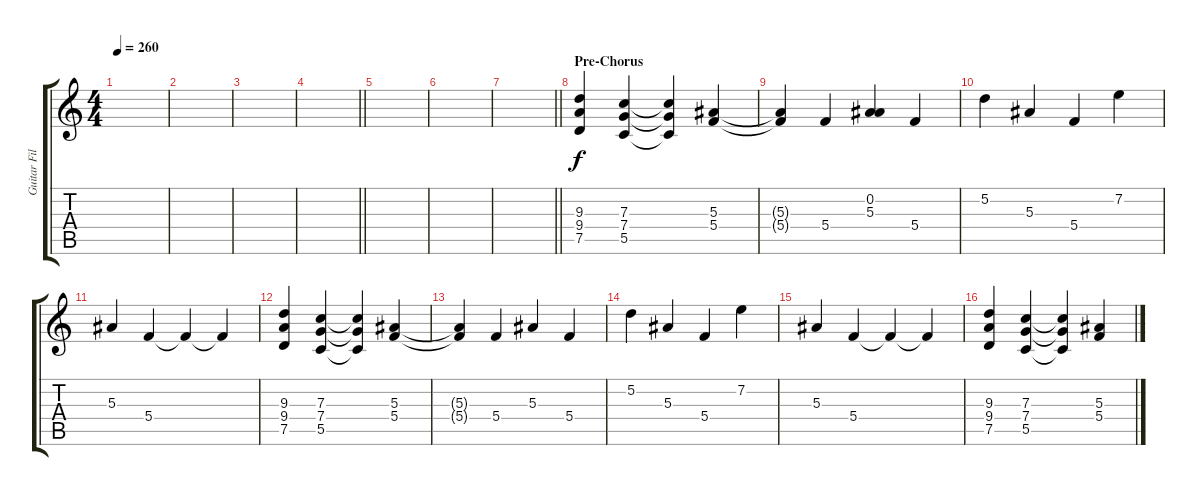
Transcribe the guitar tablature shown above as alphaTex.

\track ("Guitar Fills" "Guitar Fil") {instrument distortionguitar}
\staff {score tabs}
\tuning (D4 A3 F3 C3 G2 D2) {hide}
\ts (4 4)
\tempo 260
\clef g2
\ks c
|
|
|
\barLineRight lightlight
|
|
|
\barLineRight lightlight
|
\section ("" "Pre-Chorus")
(9.3 9.4 7.5).4 (7.3 7.4 5.5).4 (7.3{t} 7.4{t} 5.5{t}).4 (5.3 5.4).4 |
(5.3{t} 5.4{t}).4 5.4.4 (0.2 5.3).4 5.4.4 |
5.2.4 5.3.4 5.4.4 7.2.4 |
5.3.4 5.4.4 5.4{t}.4 5.4{t}.4 |
(9.3 9.4 7.5).4 (7.3 7.4 5.5).4 (7.3{t} 7.4{t} 5.5{t}).4 (5.3 5.4).4 |
(5.3{t} 5.4{t}).4 5.4.4 5.3.4 5.4.4 |
5.2.4 5.3.4 5.4.4 7.2.4 |
5.3.4 5.4.4 5.4{t}.4 5.4{t}.4 |
(9.3 9.4 7.5).4 (7.3 7.4 5.5).4 (7.3{t} 7.4{t} 5.5{t}).4 (5.3 5.4).4
